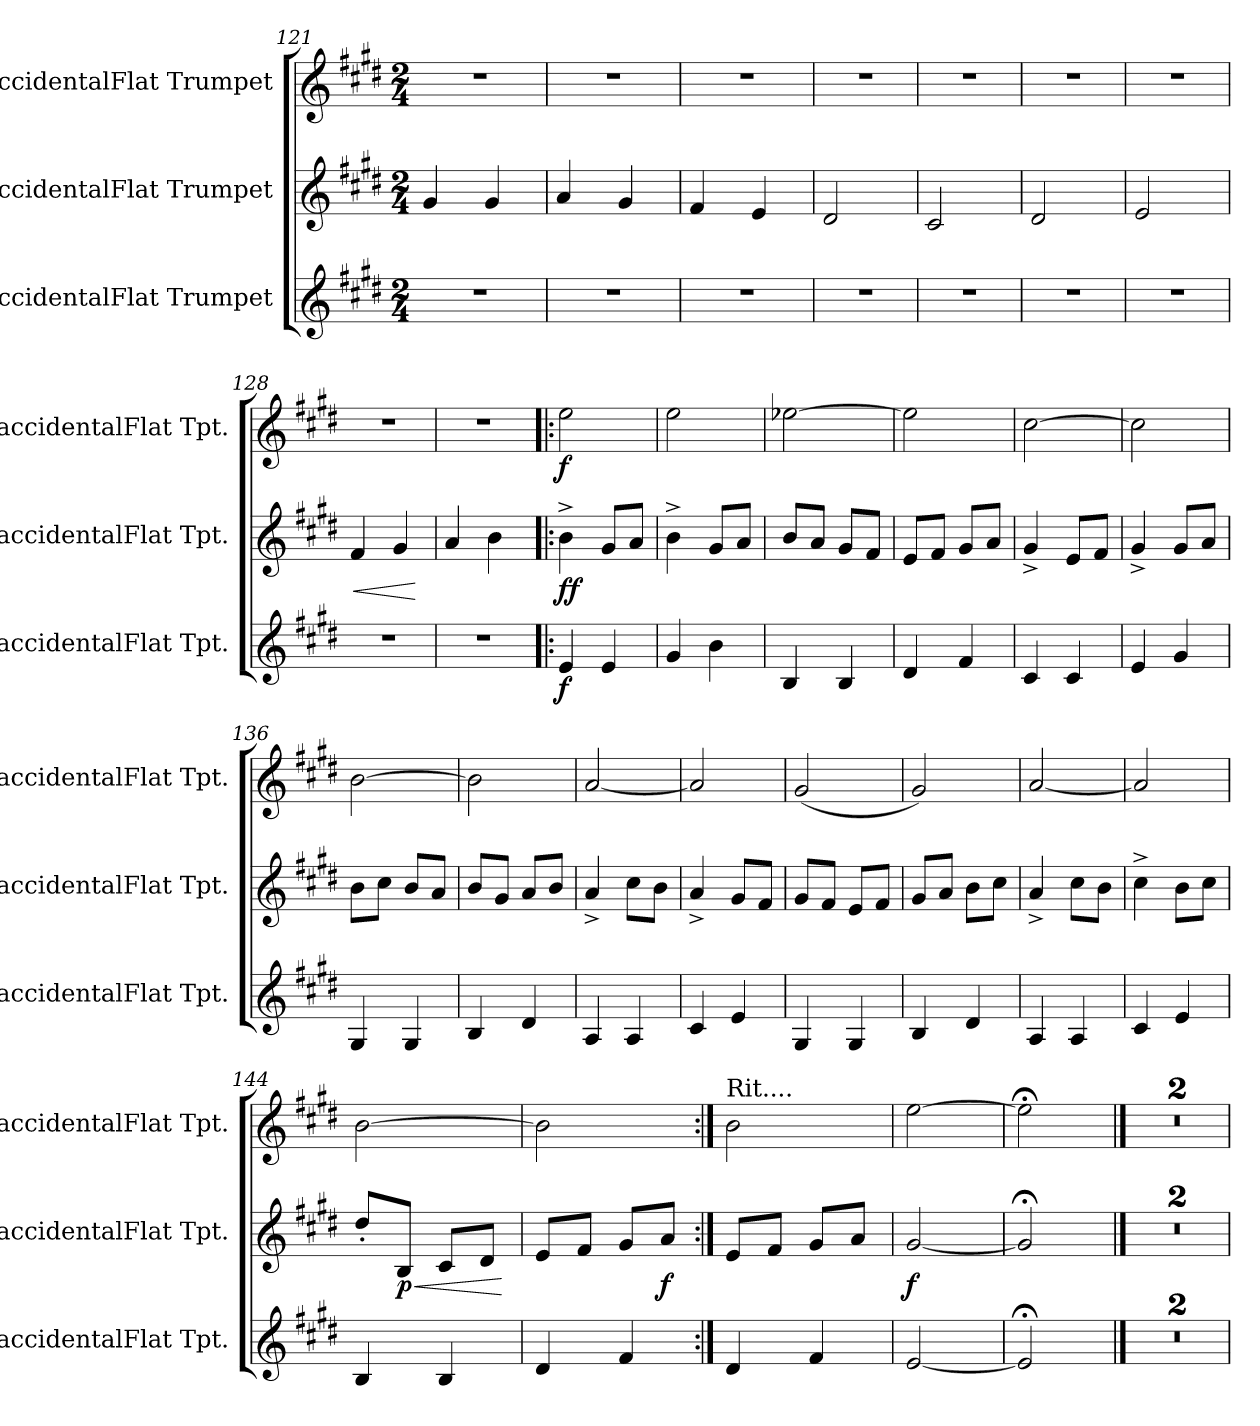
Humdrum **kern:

**kern	**dynam	**kern	**dynam	**kern	**dynam
*part3	*part3	*part2	*part2	*part1	*part1
*staff3	*staff3	*staff2	*staff2	*staff1	*staff1
*I"BaccidentalFlat Trumpet	*	*I"BaccidentalFlat Trumpet	*	*I"BaccidentalFlat Trumpet	*
*I'BaccidentalFlat Tpt.	*	*I'BaccidentalFlat Tpt.	*	*I'BaccidentalFlat Tpt.	*
*clefG2	*	*clefG2	*	*clefG2	*
*ITrd1c2	*	*ITrd1c2	*	*ITrd1c2	*
*k[f#c#]	*	*k[f#c#]	*	*k[f#c#]	*
*M2/4	*	*M2/4	*	*M2/4	*
=121	=121	=121	=121	=121	=121
2r	.	4f#/	.	2r	.
.	.	4f#/	.	.	.
=122	=122	=122	=122	=122	=122
2r	.	4g/	.	2r	.
.	.	4f#/	.	.	.
=123	=123	=123	=123	=123	=123
2r	.	4e/	.	2r	.
.	.	4d/	.	.	.
=124	=124	=124	=124	=124	=124
2r	.	2c#/	.	2r	.
=125	=125	=125	=125	=125	=125
2r	.	2B/	.	2r	.
=126	=126	=126	=126	=126	=126
2r	.	2c#/	.	2r	.
=127	=127	=127	=127	=127	=127
2r	.	2d/	.	2r	.
=128	=128	=128	=128	=128	=128
!	!	!	!LO:HP:b	!	!
2r	.	4e/	<	2r	.
.	.	4f#/	.	.	.
.	.	.	[	.	.
=129	=129	=129	=129	=129	=129
2r	.	4g/	.	2r	.
.	.	4a\	.	.	.
=130!|:	=130!|:	=130!|:	=130!|:	=130!|:	=130!|:
!	!LO:DY:b	!	!LO:DY:b	!	!LO:DY:b
4d/	f	4a^\	ff	2dd\	f
4d/	.	8f#/L	.	.	.
.	.	8g/J	.	.	.
=131	=131	=131	=131	=131	=131
4f#/	.	4a^\	.	2dd\	.
4a\	.	8f#/L	.	.	.
.	.	8g/J	.	.	.
!!LO:LB:g=z
=132	=132	=132	=132	=132	=132
4A/	.	8a/L	.	[2dd-X\	.
.	.	8g/J	.	.	.
4A/	.	8f#/L	.	.	.
.	.	8e/J	.	.	.
=133	=133	=133	=133	=133	=133
4c#/	.	8d/L	.	2dd-\]	.
.	.	8e/J	.	.	.
4e/	.	8f#/L	.	.	.
.	.	8g/J	.	.	.
=134	=134	=134	=134	=134	=134
4B/	.	4f#^/	.	[2b\	.
4B/	.	8d/L	.	.	.
.	.	8e/J	.	.	.
=135	=135	=135	=135	=135	=135
4d/	.	4f#^/	.	2b\]	.
4f#/	.	8f#/L	.	.	.
.	.	8g/J	.	.	.
=136	=136	=136	=136	=136	=136
4F#/	.	8a\L	.	[2a\	.
.	.	8b\J	.	.	.
4F#/	.	8a/L	.	.	.
.	.	8g/J	.	.	.
=137	=137	=137	=137	=137	=137
4A/	.	8a/L	.	2a\]	.
.	.	8f#/J	.	.	.
4c#/	.	8g/L	.	.	.
.	.	8a/J	.	.	.
=138	=138	=138	=138	=138	=138
4G/	.	4g^/	.	[2g/	.
4G/	.	8b\L	.	.	.
.	.	8a\J	.	.	.
=139	=139	=139	=139	=139	=139
4B/	.	4g^/	.	2g/]	.
4d/	.	8f#/L	.	.	.
.	.	8e/J	.	.	.
!!LO:LB:g=z
=140	=140	=140	=140	=140	=140
4F#/	.	8f#/L	.	(2f#/	.
.	.	8e/J	.	.	.
4F#/	.	8d/L	.	.	.
.	.	8e/J	.	.	.
=141	=141	=141	=141	=141	=141
4A/	.	8f#/L	.	2f#/)	.
.	.	8g/J	.	.	.
4c#/	.	8a\L	.	.	.
.	.	8b\J	.	.	.
=142	=142	=142	=142	=142	=142
4G/	.	4g^/	.	[2g/	.
4G/	.	8b\L	.	.	.
.	.	8a\J	.	.	.
=143	=143	=143	=143	=143	=143
4B/	.	4b^\	.	2g/]	.
4d/	.	8a\L	.	.	.
.	.	8b\J	.	.	.
=144	=144	=144	=144	=144	=144
4A/	.	8cc#'/L	.	[2a\	.
!	!	!	!LO:HP:b	!	!
!	!	!	!LO:DY:n=1:b	!	!
.	.	8A/J	< p	.	.
4A/	.	8B/L	.	.	.
.	.	8c#/J	.	.	.
.	.	.	[	.	.
=145	=145	=145	=145	=145	=145
4c#/	.	8d/L	.	2a\]	.
.	.	8e/J	.	.	.
4e/	.	8f#/L	.	.	.
!	!	!	!LO:DY:b	!	!
.	.	8g/J	f	.	.
=146:|!	=146:|!	=146:|!	=146:|!	=146:|!	=146:|!
!	!	!	!	!LO:TX:a:t=Rit....	!
4c#/	.	8d/L	.	2a\	.
.	.	8e/J	.	.	.
4e/	.	8f#/L	.	.	.
.	.	8g/J	.	.	.
=147	=147	=147	=147	=147	=147
!	!	!	!LO:DY:b	!	!
[2d/	.	[2f#/	f	[2dd\	.
=148	=148	=148	=148	=148	=148
2d;</]	.	2f#;</]	.	2dd;<\]	.
!!LO:PB:g=z
==149	==149	==149	==149	==149	==149
2r	.	2r	.	2r	.
=150	=150	=150	=150	=150	=150
2r	.	2r	.	2r	.
=	=	=	=	=	=
*-	*-	*-	*-	*-	*-
